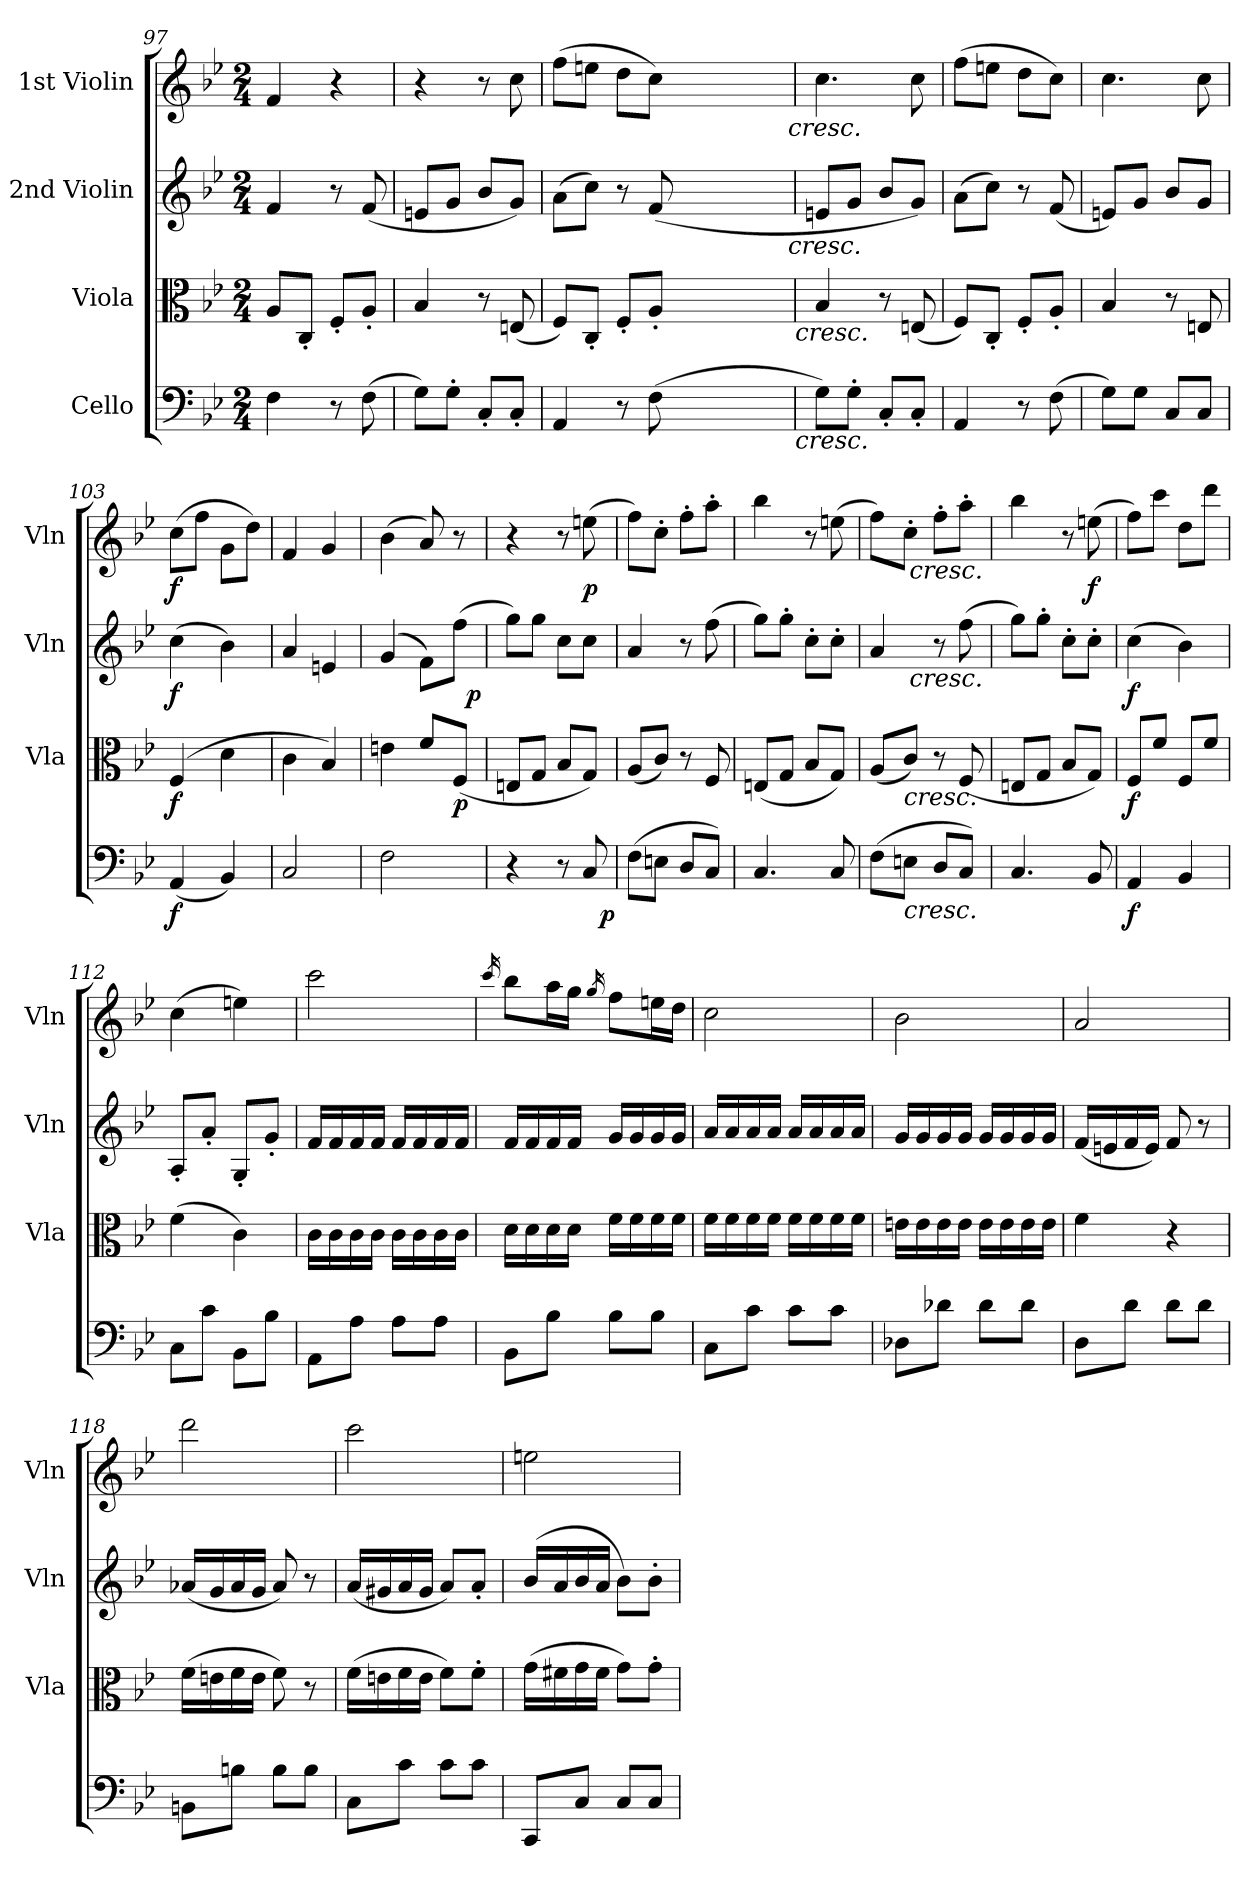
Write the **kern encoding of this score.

**kern	**dynam	**kern	**dynam	**kern	**dynam	**kern	**dynam
*part4	*part4	*part3	*part3	*part2	*part2	*part1	*part1
*staff4	*staff4	*staff3	*staff3	*staff2	*staff2	*staff1	*staff1
*I"Cello	*	*I"Viola	*	*I"2nd Violin	*	*I"1st Violin	*
*	*	*I'Vla	*	*I'Vln	*	*I'Vln	*
*clefF4	*	*clefC3	*	*clefG2	*	*clefG2	*
*k[b-e-]	*	*k[b-e-]	*	*k[b-e-]	*	*k[b-e-]	*
*B-:	*	*B-:	*	*B-:	*	*B-:	*
*M2/4	*	*M2/4	*	*M2/4	*	*M2/4	*
=97	=97	=97	=97	=97	=97	=97	=97
4F\	.	8A/L	.	4f/	.	4f/	.
.	.	8C'</J	.	.	.	.	.
8r	.	8F'</L	.	8r	.	4r	.
(8F\	.	8A'</J	.	(8f/	.	.	.
=98	=98	=98	=98	=98	=98	=98	=98
8G\L)	.	4B-/	.	8en/L	.	4r	.
8G'>\J	.	.	.	8g/J	.	.	.
8C'</L	.	8r	.	8b-/L	.	8r	.
8C'</J	.	(8En/	.	8g/J)	.	8cc\	.
=99	=99	=99	=99	=99	=99	=99	=99
4AA/	.	8F/L)	.	(8a\L	.	(8ff\L	.
.	.	8C'</J	.	8cc\J)	.	8een\J	.
8r	.	8F'</L	.	8r	.	8dd\L	.
(8F\	.	8A'</J	.	(8f/	.	8cc\J)	.
2...ryy	.	2...ryy	.	96%89ryy	.	96%89ryy	.
!	!	!	!	!	!	!LO:TX:b:i:t=cresc.	!
!	!	!	!	!LO:TX:b:i:t=cresc.	!	!	!
.	.	.	.	96ryy	.	96ryy	.
!	!	!LO:TX:b:i:t=cresc.	!	!	!	!	!
!LO:TX:b:i:t=cresc.	!	!	!	!	!	!	!
=100	=100	=100	=100	=100	=100	=100	=100
8G\L)	.	4B-/	.	8en/L	.	4.cc\	.
8G'>\J	.	.	.	8g/J	.	.	.
8C'</L	.	8r	.	8b-/L	.	.	.
8C'</J	.	(8En/	.	8g/J)	.	8cc\	.
=101	=101	=101	=101	=101	=101	=101	=101
4AA/	.	8F/L)	.	(8a\L	.	(8ff\L	.
.	.	8C'</J	.	8cc\J)	.	8een\J	.
8r	.	8F'</L	.	8r	.	8dd\L	.
(8F\	.	8A'</J	.	(8f/	.	8cc\J)	.
=102	=102	=102	=102	=102	=102	=102	=102
8G\L)	.	4B-/	.	8en/L)	.	4.cc\	.
8G\J	.	.	.	8g/J	.	.	.
8C/L	.	8r	.	8b-/L	.	.	.
8C/J	.	8En/	.	8g/J	.	8cc\	.
=103	=103	=103	=103	=103	=103	=103	=103
!	!LO:DY:b	!	!LO:DY:b	!	!LO:DY:b	!	!LO:DY:b
(4AA/	f	(4F/	f	(4cc\	f	(8cc\L	f
.	.	.	.	.	.	8ff\J	.
4BB-/)	.	4d\	.	4b-\)	.	8g\L	.
.	.	.	.	.	.	8dd\J)	.
=104	=104	=104	=104	=104	=104	=104	=104
2C/	.	4c\	.	4a/	.	4f/	.
.	.	4B-/)	.	4en/	.	4g/	.
=105	=105	=105	=105	=105	=105	=105	=105
*	*	*	*	*^	*	*	*
2F\	.	4en\	.	(4g/	3ryy	.	(4b-\	.
.	.	8f/L	.	8f\L)	.	.	8a/)	.
.	.	.	.	.	12ryy	.	.	.
!	!	!	!LO:DY:b	!	!	!	!	!
.	.	(8F/J	p	(8ff\J	.	.	8r	.
!	!	!	!	!	!	!LO:DY:b	!	!
.	.	.	.	.	12ryy	p	.	.
*	*	*	*	*v	*v	*	*	*
=106	=106	=106	=106	=106	=106	=106	=106
*^	*	*	*	*	*	*	*
4r	4..ryy	.	8En/L	.	8gg\L)	.	4r	.
.	.	.	8G/J	.	8gg\J	.	.	.
8r	.	.	8B-/L	.	8cc\L	.	8r	.
!	!	!	!	!	!	!	!	!LO:DY:b
8C/	.	.	8G/J)	.	8cc\J	.	(8een\	p
!	!	!LO:DY:b	!	!	!	!	!	!
.	16ryy	p	.	.	.	.	.	.
*v	*v	*	*	*	*	*	*	*
=107	=107	=107	=107	=107	=107	=107	=107
(8F\L	.	(8A/L	.	4a/	.	8ff\L)	.
8En\J	.	8c/J)	.	.	.	8cc'>\J	.
8D/L	.	8r	.	8r	.	8ff'>\L	.
8C/J)	.	8F/	.	(8ff\	.	8aa'>\J	.
=108	=108	=108	=108	=108	=108	=108	=108
4.C/	.	(8En/L	.	8gg\L)	.	4bb-\	.
.	.	8G/J	.	8gg'>\J	.	.	.
.	.	8B-/L	.	8cc'>\L	.	8r	.
8C/	.	8G/J)	.	8cc'>\J	.	(8een\	.
=109	=109	=109	=109	=109	=109	=109	=109
*	*	*	*	*^	*	*^	*
(8F\L	.	(8A/L	.	4a/	12ryy	.	8ff\L)	12ryy	.
.	.	.	.	.	24ryy	.	.	24ryy	.
!	!	!LO:TX:b:i:t=cresc.	!	!	!	!	!	!	!
!LO:TX:b:i:t=cresc.	!	!	!	!	!	!	!	!	!
8En\J	.	8c/J)	.	.	96ryy	.	8cc'>\J	96ryy	.
!	!	!	!	!	!	!	!	!LO:TX:b:i:t=cresc.	!
!	!	!	!	!	!LO:TX:b:i:t=cresc.	!	!	!	!
.	.	.	.	.	3ryy	.	.	3ryy	.
8D/L	.	8r	.	8r	.	.	8ff'>\L	.	.
8C/J)	.	(8F/	.	(8ff\	.	.	8aa'>\J	.	.
.	.	.	.	.	48.ryy	.	.	48.ryy	.
*	*	*	*	*v	*v	*	*	*	*
*	*	*	*	*	*	*v	*v	*
=110	=110	=110	=110	=110	=110	=110	=110
4.C/	.	8En/L	.	8gg\L)	.	4bb-\	.
.	.	8G/J	.	8gg'>\J	.	.	.
.	.	8B-/L	.	8cc'>\L	.	8r	.
!	!	!	!	!	!	!	!LO:DY:b
8BB-/	.	8G/J)	.	8cc'>\J	.	(8een\	f
=111	=111	=111	=111	=111	=111	=111	=111
!	!LO:DY:b	!	!LO:DY:b	!	!LO:DY:b	!	!
4AA/	f	8F/L	f	(4cc\	f	8ff\L)	.
.	.	8f/J	.	.	.	8ccc\J	.
4BB-/	.	8F/L	.	4b-\)	.	8dd\L	.
.	.	8f/J	.	.	.	8ddd\J	.
=112	=112	=112	=112	=112	=112	=112	=112
8C\L	.	(4f\	.	8A'</L	.	(4cc\	.
8c\J	.	.	.	8a'</J	.	.	.
8BB-\L	.	4c\)	.	8G'</L	.	4een\)	.
8B-\J	.	.	.	8g'</J	.	.	.
=113	=113	=113	=113	=113	=113	=113	=113
8AA\L	.	16c\LL	.	16f/LL	.	2ccc\	.
.	.	16c\	.	16f/	.	.	.
8A\J	.	16c\	.	16f/	.	.	.
.	.	16c\JJ	.	16f/JJ	.	.	.
8A\L	.	16c\LL	.	16f/LL	.	.	.
.	.	16c\	.	16f/	.	.	.
8A\J	.	16c\	.	16f/	.	.	.
.	.	16c\JJ	.	16f/JJ	.	.	.
=114	=114	=114	=114	=114	=114	=114	=114
.	.	.	.	.	.	16qccc/	.
8BB-\L	.	16d\LL	.	16f/LL	.	8bb-\L	.
.	.	16d\	.	16f/	.	.	.
8B-\J	.	16d\	.	16f/	.	16aa\L	.
.	.	16d\JJ	.	16f/JJ	.	16gg\JJ	.
.	.	.	.	.	.	16qgg/	.
8B-\L	.	16f\LL	.	16g/LL	.	8ff\L	.
.	.	16f\	.	16g/	.	.	.
8B-\J	.	16f\	.	16g/	.	16een\L	.
.	.	16f\JJ	.	16g/JJ	.	16dd\JJ	.
=115	=115	=115	=115	=115	=115	=115	=115
8C\L	.	16f\LL	.	16a/LL	.	2cc\	.
.	.	16f\	.	16a/	.	.	.
8c\J	.	16f\	.	16a/	.	.	.
.	.	16f\JJ	.	16a/JJ	.	.	.
8c\L	.	16f\LL	.	16a/LL	.	.	.
.	.	16f\	.	16a/	.	.	.
8c\J	.	16f\	.	16a/	.	.	.
.	.	16f\JJ	.	16a/JJ	.	.	.
=116	=116	=116	=116	=116	=116	=116	=116
8D-X\L	.	16en\LL	.	16g/LL	.	2b-\	.
.	.	16e\	.	16g/	.	.	.
8d-X\J	.	16e\	.	16g/	.	.	.
.	.	16e\JJ	.	16g/JJ	.	.	.
8d-\L	.	16e\LL	.	16g/LL	.	.	.
.	.	16e\	.	16g/	.	.	.
8d-\J	.	16e\	.	16g/	.	.	.
.	.	16e\JJ	.	16g/JJ	.	.	.
=117	=117	=117	=117	=117	=117	=117	=117
8D\L	.	4f\	.	(16f/LL	.	2a/	.
.	.	.	.	16en/	.	.	.
8d\J	.	.	.	16f/	.	.	.
.	.	.	.	16e/JJ)	.	.	.
8d\L	.	4r	.	8f/	.	.	.
8d\J	.	.	.	8r	.	.	.
=118	=118	=118	=118	=118	=118	=118	=118
8BBn\L	.	(16f\LL	.	(16a-X/LL	.	2ddd\	.
.	.	16en\	.	16g/	.	.	.
8Bn\J	.	16f\	.	16a-/	.	.	.
.	.	16e\JJ	.	16g/JJ	.	.	.
8B\L	.	8f\)	.	8a-/)	.	.	.
8B\J	.	8r	.	8r	.	.	.
=119	=119	=119	=119	=119	=119	=119	=119
8C\L	.	(16f\LL	.	(16a/LL	.	2ccc\	.
.	.	16en\	.	16g#X/	.	.	.
8c\J	.	16f\	.	16a/	.	.	.
.	.	16e\JJ	.	16g#/JJ	.	.	.
8c\L	.	8f\L)	.	8a/L)	.	.	.
8c\J	.	8f'>\J	.	8a'</J	.	.	.
=120	=120	=120	=120	=120	=120	=120	=120
8CC/L	.	(16g\LL	.	(16b-/LL	.	2een\	.
.	.	16f#X\	.	16a/	.	.	.
8C/J	.	16g\	.	16b-/	.	.	.
.	.	16f#\JJ	.	16a/JJ	.	.	.
8C/L	.	8g\L)	.	8b-\L)	.	.	.
8C/J	.	8g'>\J	.	8b-'>\J	.	.	.
=	=	=	=	=	=	=	=
*-	*-	*-	*-	*-	*-	*-	*-
